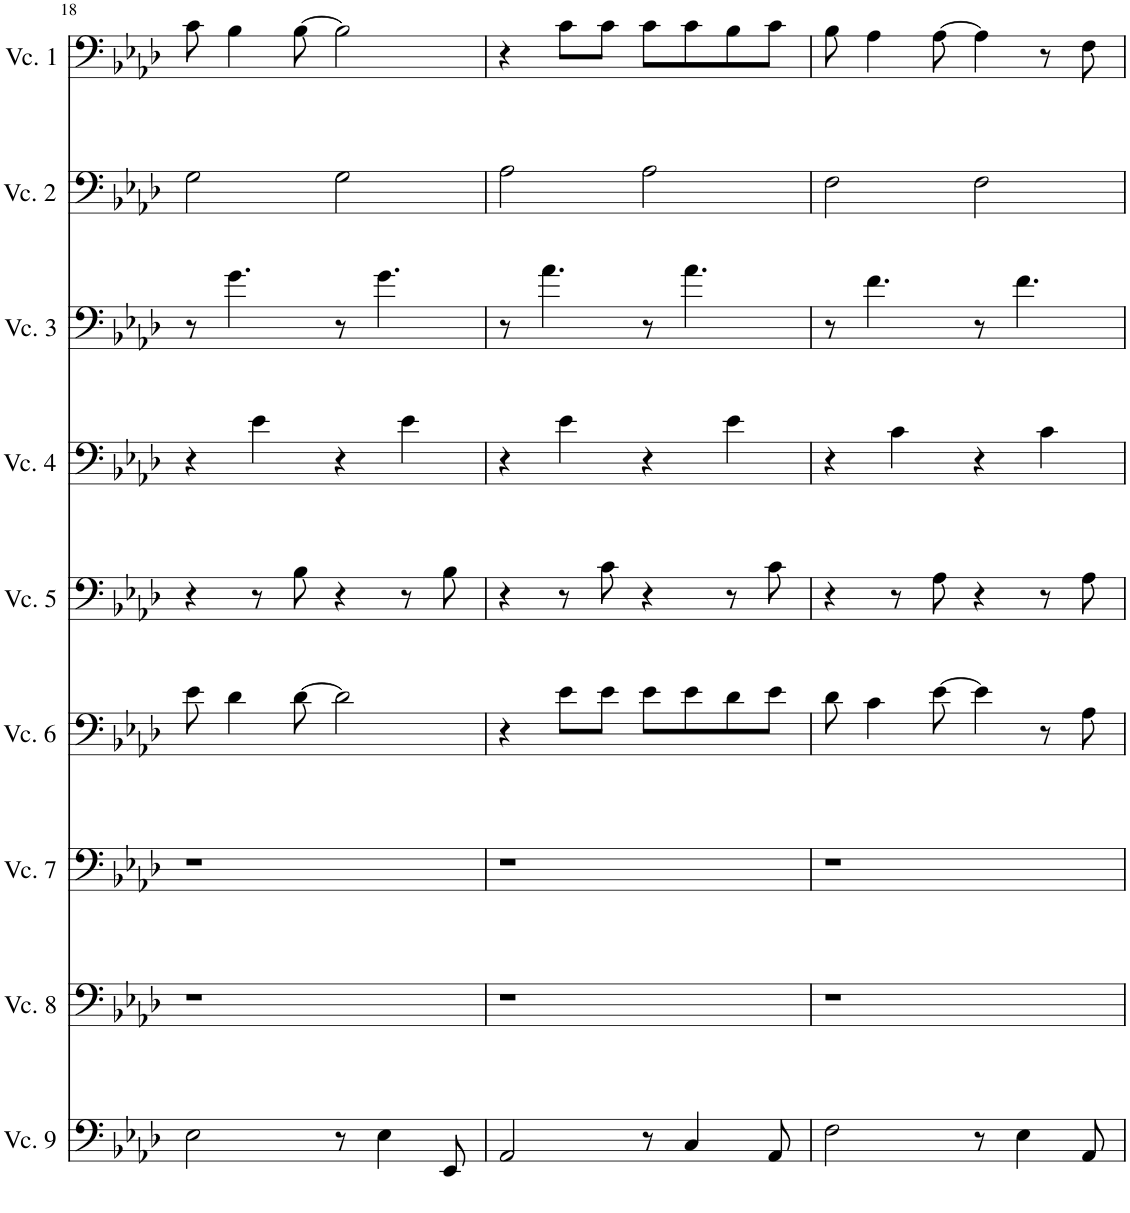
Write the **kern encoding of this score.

**kern	**kern	**kern	**kern	**kern	**kern	**kern	**kern	**kern
*part9	*part8	*part7	*part6	*part5	*part4	*part3	*part2	*part1
*staff9	*staff8	*staff7	*staff6	*staff5	*staff4	*staff3	*staff2	*staff1
*I"Cello 9	*I"Cello 8	*I"Cello 7	*I"Cello 6	*I"Cello 5	*I"Cello 4	*I"Cello 3	*I"Cello 2	*I"Cello 1
!!LO:PB:g=z
*clefF4	*clefF4	*clefF4	*clefF4	*clefF4	*clefF4	*clefF4	*clefF4	*clefF4
*k[b-e-a-d-]	*k[b-e-a-d-]	*k[b-e-a-d-]	*k[b-e-a-d-]	*k[b-e-a-d-]	*k[b-e-a-d-]	*k[b-e-a-d-]	*k[b-e-a-d-]	*k[b-e-a-d-]
*M4/4	*M4/4	*M4/4	*M4/4	*M4/4	*M4/4	*M4/4	*M4/4	*M4/4
=18	=18	=18	=18	=18	=18	=18	=18	=18
2E-\	1r	1r	8e-\	4r	4r	8r	2G\	8c\
.	.	.	4d-\	.	.	4.g\	.	4B-\
.	.	.	.	8r	4e-\	.	.	.
.	.	.	[8d-\	8B-\	.	.	.	[8B-\
8r	.	.	2d-\]	4r	4r	8r	2G\	2B-\]
4E-\	.	.	.	.	.	4.g\	.	.
.	.	.	.	8r	4e-\	.	.	.
8EE-/	.	.	.	8B-\	.	.	.	.
=19	=19	=19	=19	=19	=19	=19	=19	=19
2AA-/	1r	1r	4r	4r	4r	8r	2A-\	4r
.	.	.	.	.	.	4.a-\	.	.
.	.	.	8e-\L	8r	4e-\	.	.	8c\L
.	.	.	8e-\J	8c\	.	.	.	8c\J
8r	.	.	8e-\L	4r	4r	8r	2A-\	8c\L
4C/	.	.	8e-\	.	.	4.a-\	.	8c\
.	.	.	8d-\	8r	4e-\	.	.	8B-\
8AA-/	.	.	8e-\J	8c\	.	.	.	8c\J
=20	=20	=20	=20	=20	=20	=20	=20	=20
2F\	1r	1r	8d-\	4r	4r	8r	2F\	8B-\
.	.	.	4c\	.	.	4.f\	.	4A-\
.	.	.	.	8r	4c\	.	.	.
.	.	.	[8e-\	8A-\	.	.	.	[8A-\
8r	.	.	4e-\]	4r	4r	8r	2F\	4A-\]
4E-\	.	.	.	.	.	4.f\	.	.
.	.	.	8r	8r	4c\	.	.	8r
8AA-/	.	.	8A-\	8A-\	.	.	.	8F\
=	=	=	=	=	=	=	=	=
*-	*-	*-	*-	*-	*-	*-	*-	*-
